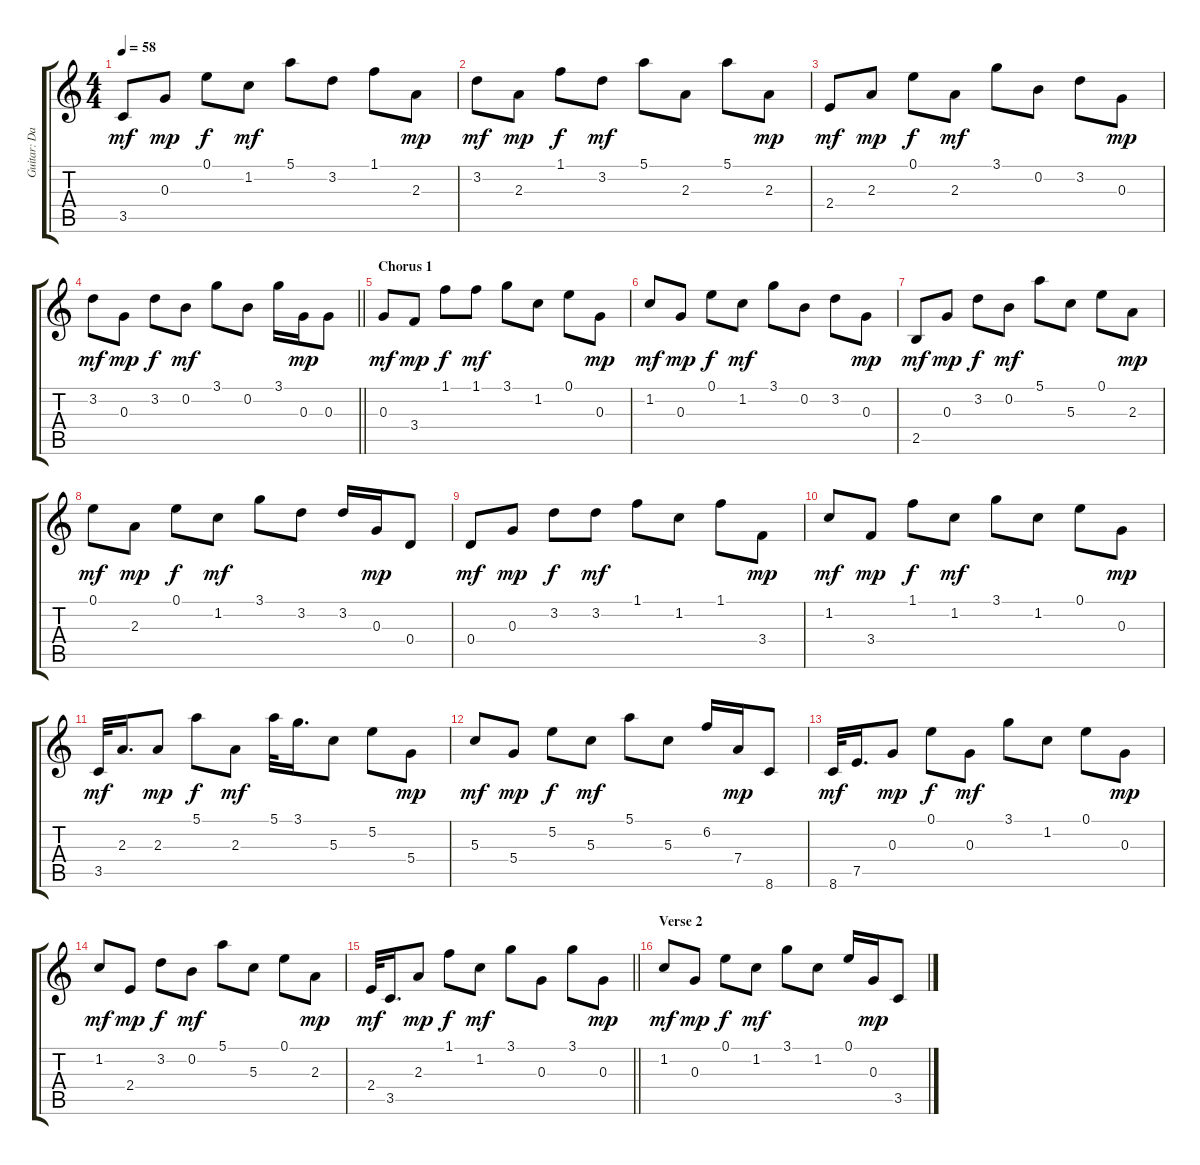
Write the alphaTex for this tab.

\track ("Guitar: Davey Johnstone" "Guitar: Da") {instrument acousticguitarnylon}
\staff {score tabs}
\tuning (E4 B3 G3 D3 A2 E2) {hide}
\ts (4 4)
\tempo 58
\clef g2
\ks c
3.5.8{dy mf} 0.3.8{dy mp} 0.1.8{dy f} 1.2.8{dy mf} 5.1.8 3.2.8 1.1.8 2.3.8{dy mp} |
3.2.8{dy mf} 2.3.8{dy mp} 1.1.8{dy f} 3.2.8{dy mf} 5.1.8 2.3.8 5.1.8 2.3.8{dy mp} |
2.4.8{dy mf} 2.3.8{dy mp} 0.1.8{dy f} 2.3.8{dy mf} 3.1.8 0.2.8 3.2.8 0.3.8{dy mp} |
\barLineRight lightlight
3.2.8{dy mf} 0.3.8{dy mp} 3.2.8{dy f} 0.2.8{dy mf} 3.1.8 0.2.8 3.1.16 0.3.16{dy mp} 0.3.8 |
\section ("" "Chorus 1")
0.3.8{dy mf} 3.4.8{dy mp} 1.1.8{dy f} 1.1.8{dy mf} 3.1.8 1.2.8 0.1.8 0.3.8{dy mp} |
1.2.8{dy mf} 0.3.8{dy mp} 0.1.8{dy f} 1.2.8{dy mf} 3.1.8 0.2.8 3.2.8 0.3.8{dy mp} |
2.5.8{dy mf} 0.3.8{dy mp} 3.2.8{dy f} 0.2.8{dy mf} 5.1.8 5.3.8 0.1.8 2.3.8{dy mp} |
0.1.8{dy mf} 2.3.8{dy mp} 0.1.8{dy f} 1.2.8{dy mf} 3.1.8 3.2.8 3.2.16 0.3.16{dy mp} 0.4.8 |
0.4.8{dy mf} 0.3.8{dy mp} 3.2.8{dy f} 3.2.8{dy mf} 1.1.8 1.2.8 1.1.8 3.4.8{dy mp} |
1.2.8{dy mf} 3.4.8{dy mp} 1.1.8{dy f} 1.2.8{dy mf} 3.1.8 1.2.8 0.1.8 0.3.8{dy mp} |
3.5.32{dy mf} 2.3.16{d} 2.3.8{dy mp} 5.1.8{dy f} 2.3.8{dy mf} 5.1.32 3.1.16{d} 5.3.8 5.2.8 5.4.8{dy mp} |
5.3.8{dy mf} 5.4.8{dy mp} 5.2.8{dy f} 5.3.8{dy mf} 5.1.8 5.3.8 6.2.16 7.4.16{dy mp} 8.6.8 |
8.6.32{dy mf} 7.5.16{d} 0.3.8{dy mp} 0.1.8{dy f} 0.3.8{dy mf} 3.1.8 1.2.8 0.1.8 0.3.8{dy mp} |
1.2.8{dy mf} 2.4.8{dy mp} 3.2.8{dy f} 0.2.8{dy mf} 5.1.8 5.3.8 0.1.8 2.3.8{dy mp} |
\barLineRight lightlight
2.4.32{dy mf} 3.5.16{d} 2.3.8{dy mp} 1.1.8{dy f} 1.2.8{dy mf} 3.1.8 0.3.8 3.1.8 0.3.8{dy mp} |
\section ("" "Verse 2")
1.2.8{dy mf} 0.3.8{dy mp} 0.1.8{dy f} 1.2.8{dy mf} 3.1.8 1.2.8 0.1.16 0.3.16{dy mp} 3.5.8
